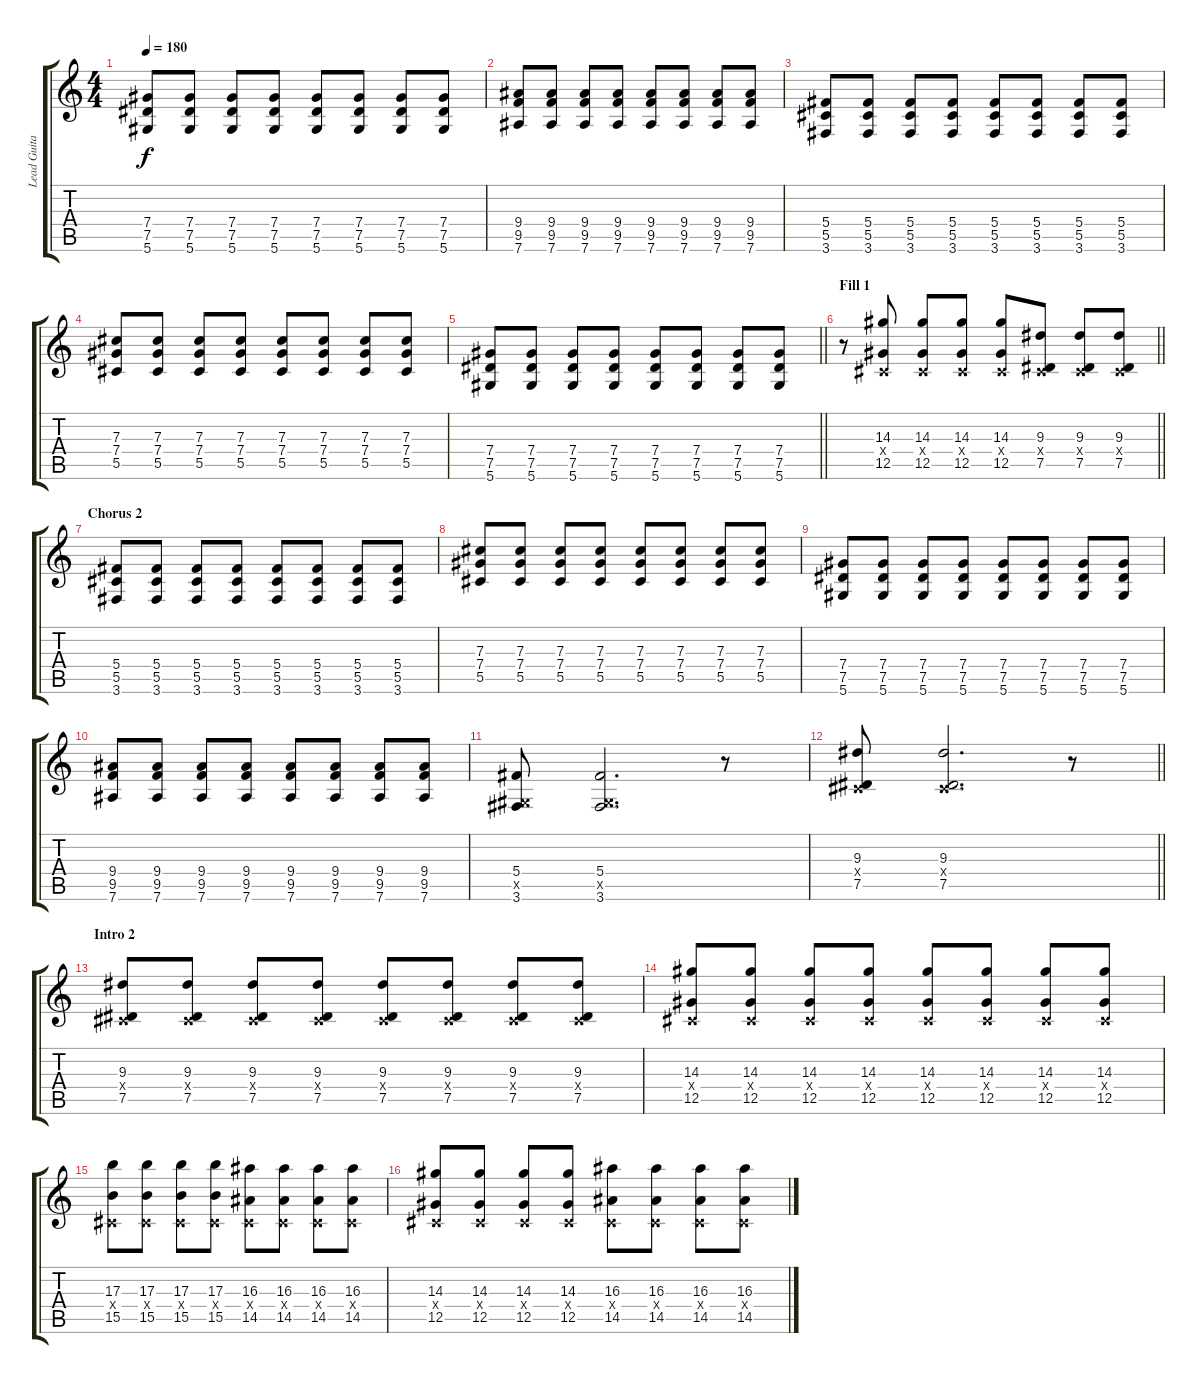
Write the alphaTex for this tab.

\track ("Lead Guitar" "Lead Guita") {instrument distortionguitar}
\staff {score tabs}
\tuning (Eb4 Bb3 Gb3 Db3 Ab2 Eb2) {hide}
\ts (4 4)
\tempo 180
\clef g2
\ks c
(7.4 7.5 5.6).8{dy f} (7.4 7.5 5.6).8 (7.4 7.5 5.6).8 (7.4 7.5 5.6).8 (7.4 7.5 5.6).8 (7.4 7.5 5.6).8 (7.4 7.5 5.6).8 (7.4 7.5 5.6).8 |
(9.4 9.5 7.6).8 (9.4 9.5 7.6).8 (9.4 9.5 7.6).8 (9.4 9.5 7.6).8 (9.4 9.5 7.6).8 (9.4 9.5 7.6).8 (9.4 9.5 7.6).8 (9.4 9.5 7.6).8 |
(5.4 5.5 3.6).8 (5.4 5.5 3.6).8 (5.4 5.5 3.6).8 (5.4 5.5 3.6).8 (5.4 5.5 3.6).8 (5.4 5.5 3.6).8 (5.4 5.5 3.6).8 (5.4 5.5 3.6).8 |
(7.3 7.4 5.5).8 (7.3 7.4 5.5).8 (7.3 7.4 5.5).8 (7.3 7.4 5.5).8 (7.3 7.4 5.5).8 (7.3 7.4 5.5).8 (7.3 7.4 5.5).8 (7.3 7.4 5.5).8 |
\barLineRight lightlight
(7.4 7.5 5.6).8 (7.4 7.5 5.6).8 (7.4 7.5 5.6).8 (7.4 7.5 5.6).8 (7.4 7.5 5.6).8 (7.4 7.5 5.6).8 (7.4 7.5 5.6).8 (7.4 7.5 5.6).8 |
\section ("" "Fill 1")
\barLineRight lightlight
r.8 (14.3 0.4{x} 12.5).8 (14.3 0.4{x} 12.5).8 (14.3 0.4{x} 12.5).8 (14.3 0.4{x} 12.5).8 (9.3 0.4{x} 7.5).8 (9.3 0.4{x} 7.5).8 (9.3 0.4{x} 7.5).8 |
\section ("" "Chorus 2")
(5.4 5.5 3.6).8 (5.4 5.5 3.6).8 (5.4 5.5 3.6).8 (5.4 5.5 3.6).8 (5.4 5.5 3.6).8 (5.4 5.5 3.6).8 (5.4 5.5 3.6).8 (5.4 5.5 3.6).8 |
(7.3 7.4 5.5).8 (7.3 7.4 5.5).8 (7.3 7.4 5.5).8 (7.3 7.4 5.5).8 (7.3 7.4 5.5).8 (7.3 7.4 5.5).8 (7.3 7.4 5.5).8 (7.3 7.4 5.5).8 |
(7.4 7.5 5.6).8 (7.4 7.5 5.6).8 (7.4 7.5 5.6).8 (7.4 7.5 5.6).8 (7.4 7.5 5.6).8 (7.4 7.5 5.6).8 (7.4 7.5 5.6).8 (7.4 7.5 5.6).8 |
(9.4 9.5 7.6).8 (9.4 9.5 7.6).8 (9.4 9.5 7.6).8 (9.4 9.5 7.6).8 (9.4 9.5 7.6).8 (9.4 9.5 7.6).8 (9.4 9.5 7.6).8 (9.4 9.5 7.6).8 |
(5.4 0.5{x} 3.6).8 (5.4 0.5{x} 3.6).2{d} r.8 |
\barLineRight lightlight
(9.3 0.4{x} 7.5).8 (9.3 0.4{x} 7.5).2{d} r.8 |
\section ("" "Intro 2")
(9.3 0.4{x} 7.5).8 (9.3 0.4{x} 7.5).8 (9.3 0.4{x} 7.5).8 (9.3 0.4{x} 7.5).8 (9.3 0.4{x} 7.5).8 (9.3 0.4{x} 7.5).8 (9.3 0.4{x} 7.5).8 (9.3 0.4{x} 7.5).8 |
(14.3 0.4{x} 12.5).8 (14.3 0.4{x} 12.5).8 (14.3 0.4{x} 12.5).8 (14.3 0.4{x} 12.5).8 (14.3 0.4{x} 12.5).8 (14.3 0.4{x} 12.5).8 (14.3 0.4{x} 12.5).8 (14.3 0.4{x} 12.5).8 |
(17.3 0.4{x} 15.5).8 (17.3 0.4{x} 15.5).8 (17.3 0.4{x} 15.5).8 (17.3 0.4{x} 15.5).8 (16.3 0.4{x} 14.5).8 (16.3 0.4{x} 14.5).8 (16.3 0.4{x} 14.5).8 (16.3 0.4{x} 14.5).8 |
(14.3 0.4{x} 12.5).8 (14.3 0.4{x} 12.5).8 (14.3 0.4{x} 12.5).8 (14.3 0.4{x} 12.5).8 (16.3 0.4{x} 14.5).8 (16.3 0.4{x} 14.5).8 (16.3 0.4{x} 14.5).8 (16.3 0.4{x} 14.5).8
